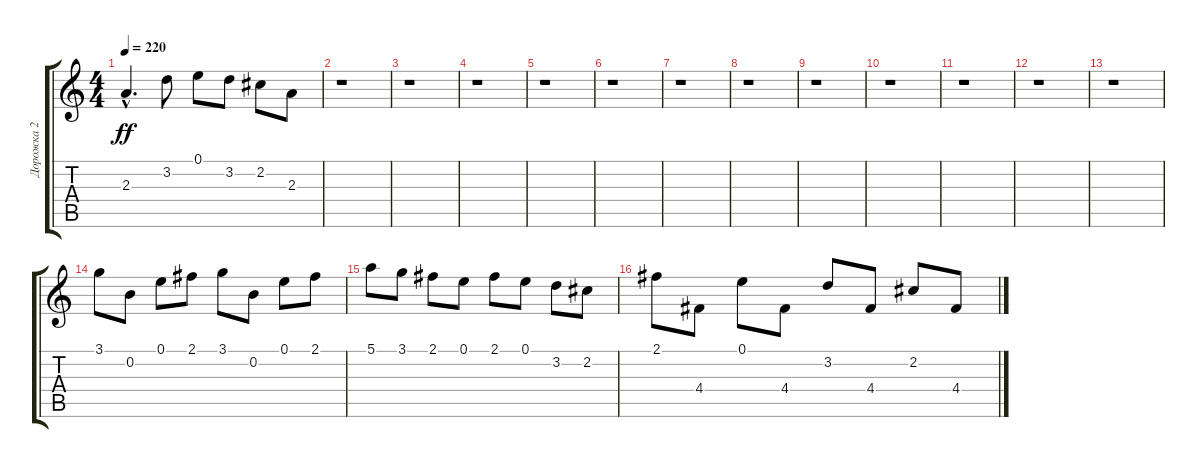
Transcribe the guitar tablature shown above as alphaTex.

\track ("Дорожка 2" "Дорожка 2") {instrument overdrivenguitar}
\staff {score tabs}
\tuning (E4 B3 G3 D3 A2 E2) {hide}
\ts (4 4)
\tempo 220
\clef g2
\ks c
2.3{hac}.4{d dy ff} 3.2.8 0.1.8 3.2.8 2.2.8 2.3.8 |
r.1 |
r.1 |
r.1 |
r.1 |
r.1 |
r.1 |
r.1 |
r.1 |
r.1 |
r.1 |
r.1 |
r.1 |
3.1.8 0.2.8 0.1.8 2.1.8 3.1.8 0.2.8 0.1.8 2.1.8 |
5.1.8 3.1.8 2.1.8 0.1.8 2.1.8 0.1.8 3.2.8 2.2.8 |
2.1.8 4.4.8 0.1.8 4.4.8 3.2.8 4.4.8 2.2.8 4.4.8
